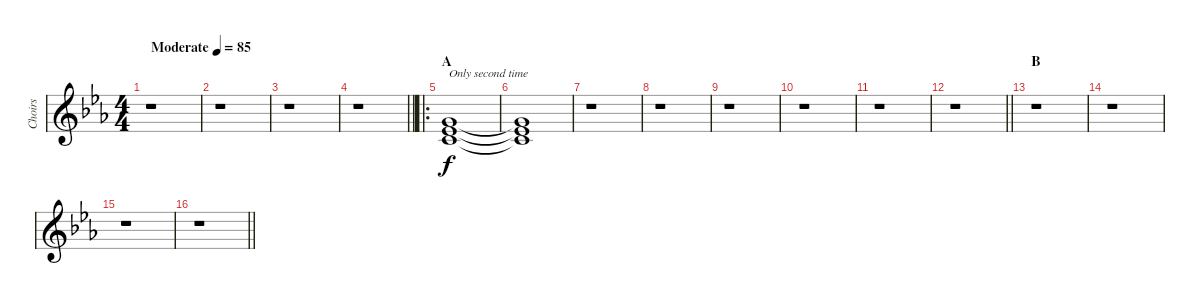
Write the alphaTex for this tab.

\track ("Choirs" "Choirs") {instrument choiraahs}
\staff {score}
\tuning (E4 B3 G3 D3 A2 E2) {hide}
\ts (4 4)
\tempo (85 "Moderate")
\clef g2
\ks eb
r.1{dy f instrument choiraahs} |
r.1 |
r.1 |
\barLineRight lightlight
r.1 |
\ro
\section ("" "A")
(3.1 4.2 5.3).1{txt "Only second time" volume 8} |
(3.1{t} 4.2{t} 5.3{t}).1 |
r.1 |
r.1 |
r.1 |
r.1 |
r.1 |
\barLineRight lightlight
r.1 |
\section ("" "B")
r.1 |
r.1 |
r.1 |
\barLineRight lightlight
r.1
